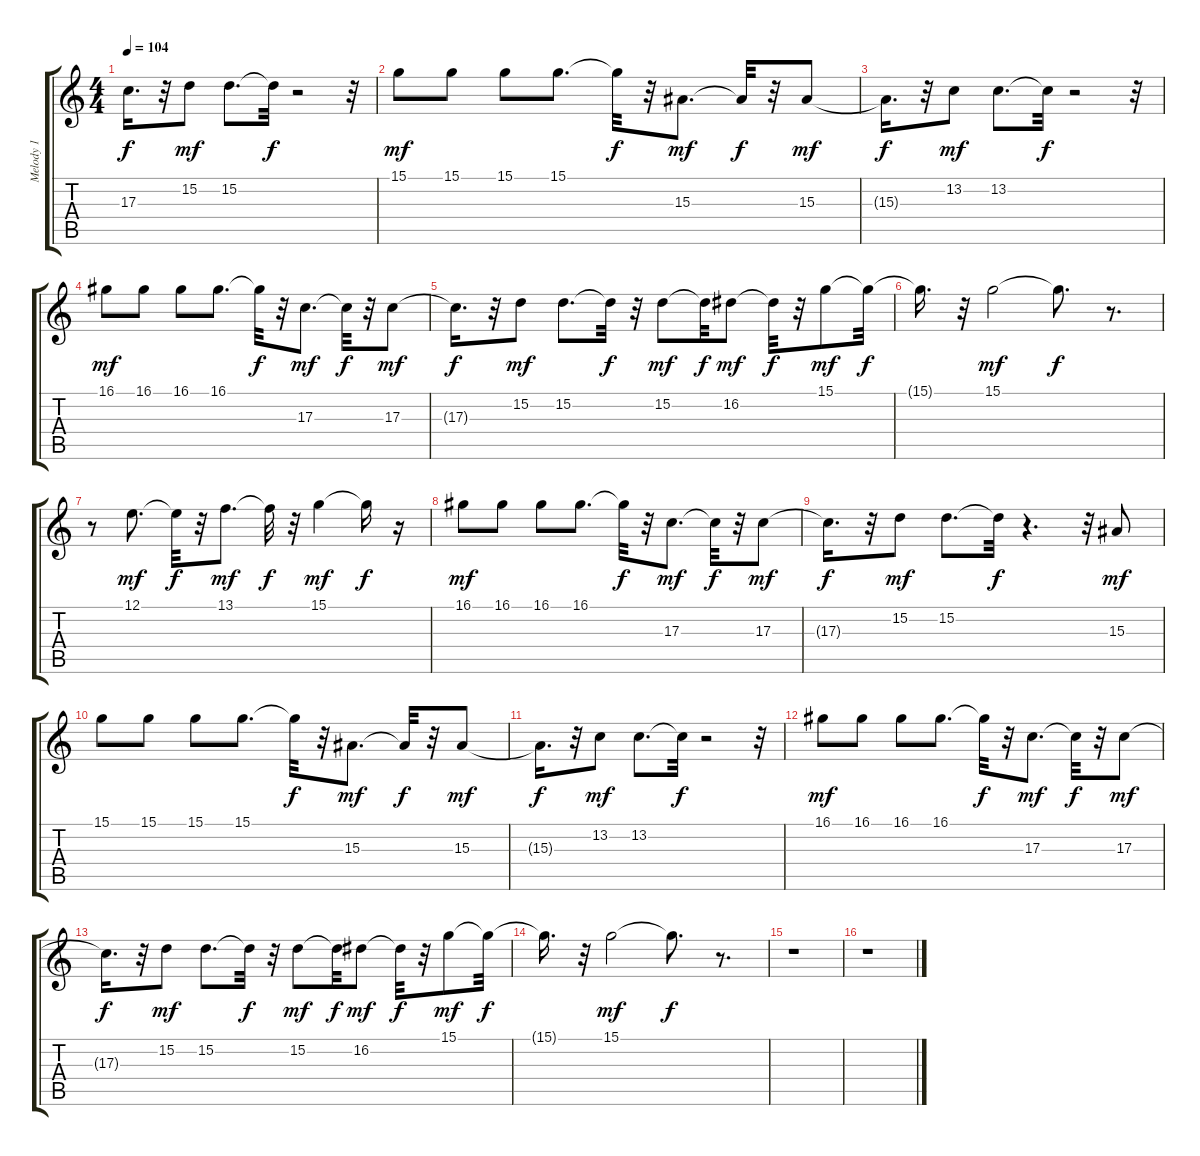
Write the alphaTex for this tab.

\track ("Melody 1" "Melody 1") {instrument synthstrings1}
\staff {score tabs}
\tuning (E4 B3 G3 D3 A2 E2) {hide}
\ts (4 4)
\tempo 104
\clef g2
\ks c
17.3{t}.16{d dy f} r.32 15.2.8{dy mf} 15.2.8{d} 15.2{t}.32{dy f} r.2 r.32 |
15.1.8{dy mf} 15.1.8 15.1.8 15.1.8{d} 15.1{t}.32{dy f} r.32 15.3.8{d dy mf} 15.3{t}.32{dy f} r.32 15.3.8{dy mf} |
15.3{t}.16{d dy f} r.32 13.2.8{dy mf} 13.2.8{d} 13.2{t}.32{dy f} r.2 r.32 |
16.1.8{dy mf} 16.1.8 16.1.8 16.1.8{d} 16.1{t}.32{dy f} r.32 17.3.8{d dy mf} 17.3{t}.32{dy f} r.32 17.3.8{dy mf} |
17.3{t}.16{d dy f} r.32 15.2.8{dy mf} 15.2.8{d} 15.2{t}.32{dy f} r.32 15.2.8{dy mf} 15.2{t}.32{dy f} 16.2.8{dy mf} 16.2{t}.32{dy f} r.32 15.1.8{dy mf} 15.1{t}.32{dy f} |
15.1{t}.16{d} r.32 15.1.2{dy mf} 15.1{t}.8{d dy f} r.8{d} |
r.8 12.1.8{d dy mf} 12.1{t}.32{dy f} r.32 13.1.8{d dy mf} 13.1{t}.32{dy f} r.32 15.1.4{dy mf} 15.1{t}.16{dy f} r.16 |
16.1.8{dy mf} 16.1.8 16.1.8 16.1.8{d} 16.1{t}.32{dy f} r.32 17.3.8{d dy mf} 17.3{t}.32{dy f} r.32 17.3.8{dy mf} |
17.3{t}.16{d dy f} r.32 15.2.8{dy mf} 15.2.8{d} 15.2{t}.32{dy f} r.4{d} r.32 15.3.8{dy mf} |
15.1.8 15.1.8 15.1.8 15.1.8{d} 15.1{t}.32{dy f} r.32 15.3.8{d dy mf} 15.3{t}.32{dy f} r.32 15.3.8{dy mf} |
15.3{t}.16{d dy f} r.32 13.2.8{dy mf} 13.2.8{d} 13.2{t}.32{dy f} r.2 r.32 |
16.1.8{dy mf} 16.1.8 16.1.8 16.1.8{d} 16.1{t}.32{dy f} r.32 17.3.8{d dy mf} 17.3{t}.32{dy f} r.32 17.3.8{dy mf} |
17.3{t}.16{d dy f} r.32 15.2.8{dy mf} 15.2.8{d} 15.2{t}.32{dy f} r.32 15.2.8{dy mf} 15.2{t}.32{dy f} 16.2.8{dy mf} 16.2{t}.32{dy f} r.32 15.1.8{dy mf} 15.1{t}.32{dy f} |
15.1{t}.16{d} r.32 15.1.2{dy mf} 15.1{t}.8{d dy f} r.8{d} |
r.1 |
r.1
